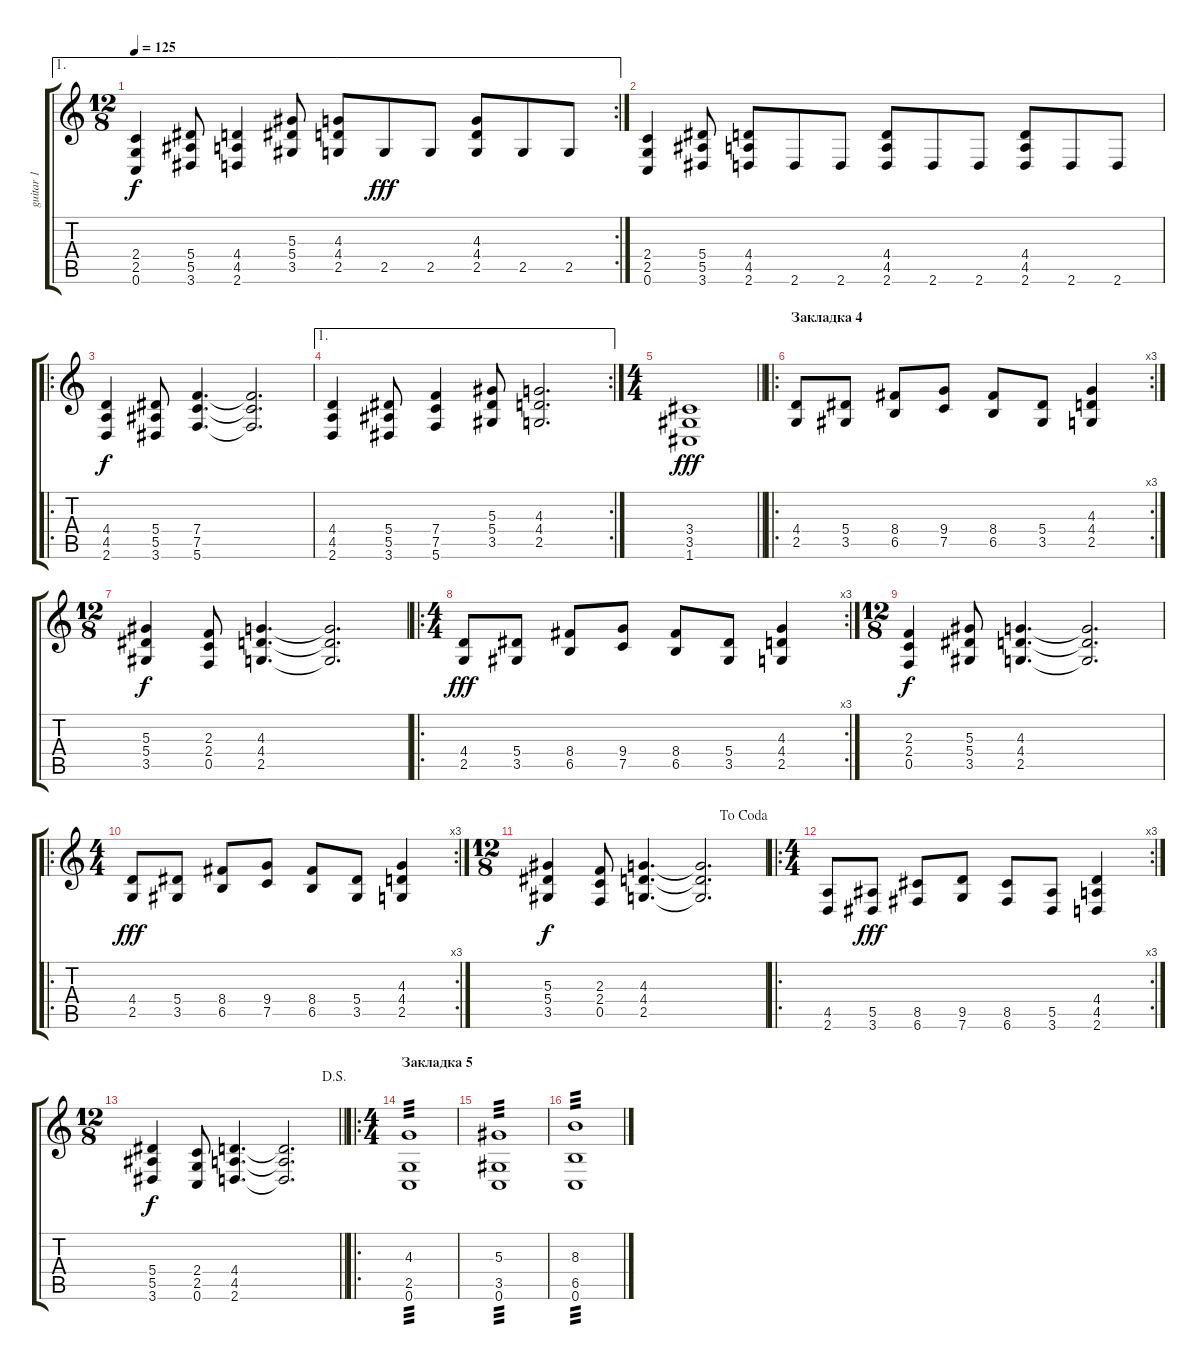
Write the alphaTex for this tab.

\track ("guitar 1" "guitar 1") {instrument distortionguitar}
\staff {score tabs}
\tuning (C4 G3 Eb3 Bb2 F2 C2) {hide}
\ae 1
\rc 2
\ts (12 8)
\tempo 125
\clef g2
\ks c
(2.4 2.5 0.6).4{dy f} (5.4 5.5 3.6).8 (4.4 4.5 2.6).4 (5.3 5.4 3.5).8 (4.3 4.4 2.5).8 2.5.8{dy fff} 2.5.8 (4.3 4.4 2.5).8 2.5.8 2.5.8 |
(2.4 2.5 0.6).4 (5.4 5.5 3.6).8 (4.4 4.5 2.6).8 2.6.8 2.6.8 (4.4 4.5 2.6).8 2.6.8 2.6.8 (4.4 4.5 2.6).8 2.6.8 2.6.8 |
\ro
(4.4 4.5 2.6).4{dy f} (5.4 5.5 3.6).8 (7.4 7.5 5.6).4{d} (7.4{t} 7.5{t} 5.6{t}).2{d} |
\ae 1
\rc 2
(4.4 4.5 2.6).4 (5.4 5.5 3.6).8 (7.4 7.5 5.6).4 (5.3 5.4 3.5).8 (4.3 4.4 2.5).2{d} |
\ts (4 4)
\barLineRight lightlight
(3.4 3.5 1.6).1{dy fff} |
\ro
\rc 3
\section ("" "Закладка 4")
(4.4 2.5).8 (5.4 3.5).8 (8.4 6.5).8 (9.4 7.5).8 (8.4 6.5).8 (5.4 3.5).8 (4.3 4.4 2.5).4 |
\ts (12 8)
(5.3 5.4 3.5).4{dy f} (2.3 2.4 0.5).8 (4.3 4.4 2.5).4{d} (4.3{t} 4.4{t} 2.5{t}).2{d} |
\ro
\rc 3
\ts (4 4)
(4.4 2.5).8{dy fff} (5.4 3.5).8 (8.4 6.5).8 (9.4 7.5).8 (8.4 6.5).8 (5.4 3.5).8 (4.3 4.4 2.5).4 |
\ts (12 8)
(2.3 2.4 0.5).4{dy f} (5.3 5.4 3.5).8 (4.3 4.4 2.5).4{d} (4.3{t} 4.4{t} 2.5{t}).2{d} |
\ro
\rc 3
\ts (4 4)
(4.4 2.5).8{dy fff} (5.4 3.5).8 (8.4 6.5).8 (9.4 7.5).8 (8.4 6.5).8 (5.4 3.5).8 (4.3 4.4 2.5).4 |
\ts (12 8)
\jump dacoda
(5.3 5.4 3.5).4{dy f} (2.3 2.4 0.5).8 (4.3 4.4 2.5).4{d} (4.3{t} 4.4{t} 2.5{t}).2{d} |
\ro
\rc 3
\ts (4 4)
(4.5 2.6).8 (5.5 3.6).8{dy fff} (8.5 6.6).8 (9.5 7.6).8 (8.5 6.6).8 (5.5 3.6).8 (4.4 4.5 2.6).4 |
\ts (12 8)
\jump dalsegno
\barLineRight lightlight
(5.4 5.5 3.6).4{dy f} (2.4 2.5 0.6).8 (4.4 4.5 2.6).4{d} (4.4{t} 4.5{t} 2.6{t}).2{d} |
\ro
\ts (4 4)
\section ("" "Закладка 5")
(4.3 2.5 0.6).1{tp 3} |
(5.3 3.5 0.6).1{tp 3} |
(8.3 6.5 0.6).1{tp 3}
